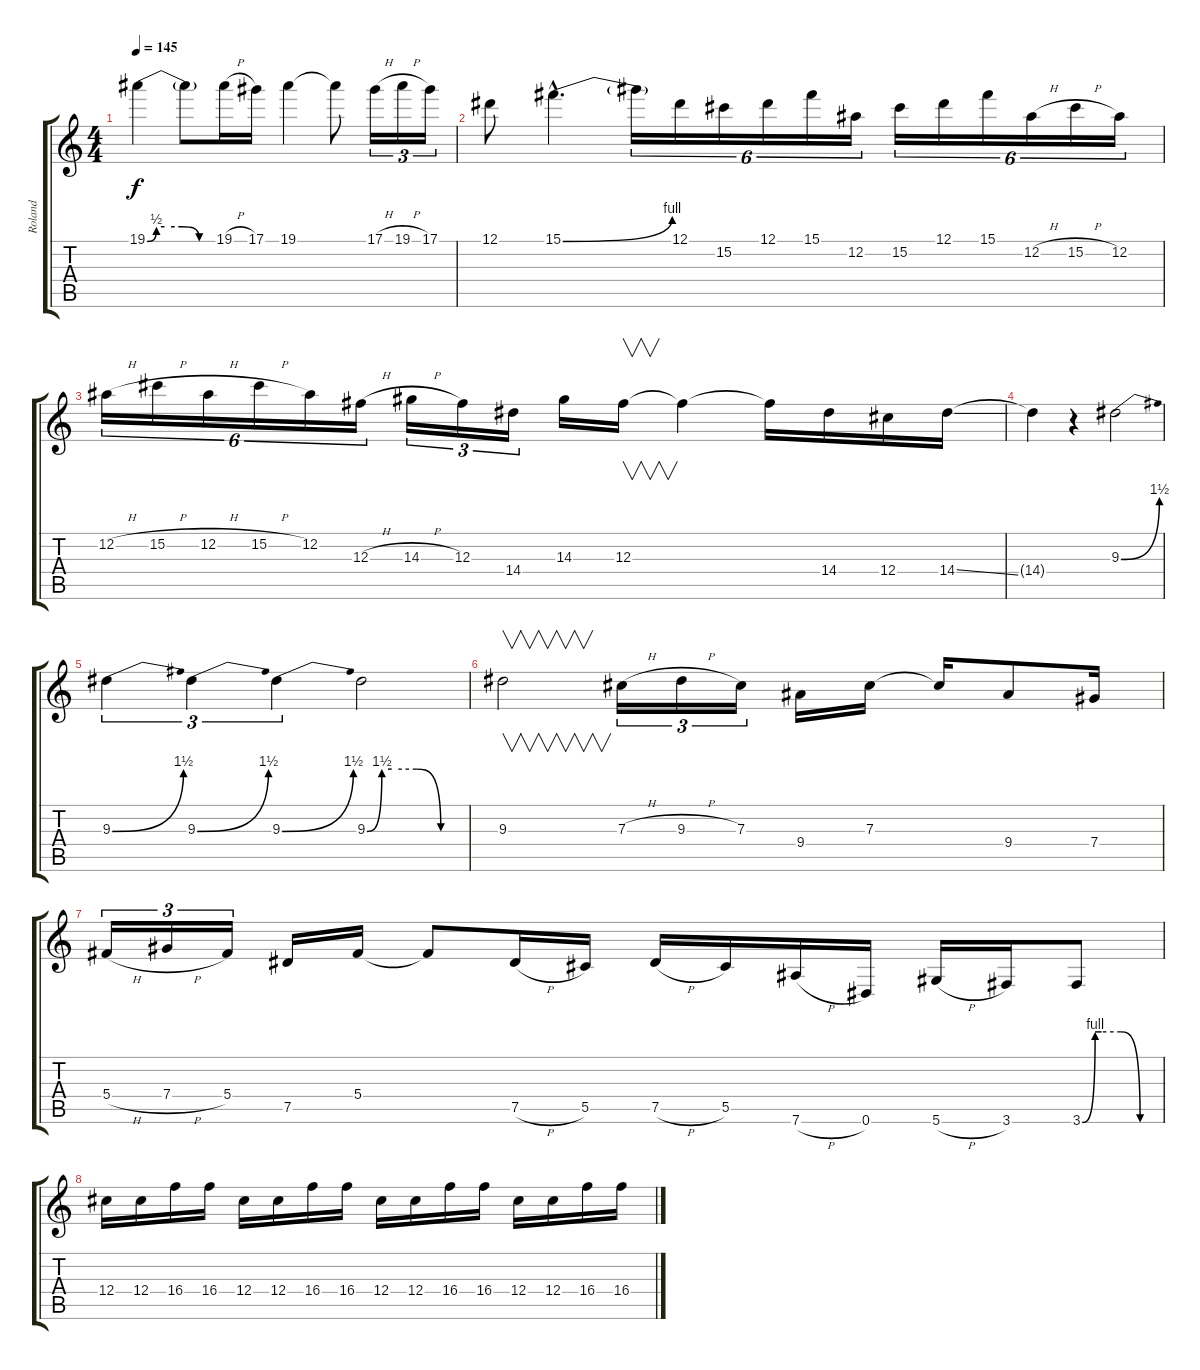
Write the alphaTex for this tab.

\track ("Roland" "Roland") {instrument overdrivenguitar}
\staff {score tabs}
\tuning (Eb4 Bb3 Gb3 Db3 Ab2 Eb2) {hide}
\ts (4 4)
\tempo 145
\clef g2
\ks c
19.1{be (custom 0 0 8 2 15 2 30 2 45 0 60 0)}.4{dy f} 19.1{t}.8 19.1{h}.16 17.1.16 19.1.4 19.1{t}.8 17.1{h}.16{tu (3 2)} 19.1{h}.16{tu (3 2)} 17.1.16{tu (3 2)} |
12.1.8 15.1{be (bend 0 0 60 4) hac}.4{d} 15.1{t}.16{tu (6 4)} 12.1.16{tu (6 4)} 15.2.16{tu (6 4)} 12.1.16{tu (6 4)} 15.1.16{tu (6 4)} 12.2.16{tu (6 4)} 15.2.16{tu (6 4)} 12.1.16{tu (6 4)} 15.1.16{tu (6 4)} 12.2{h}.16{tu (6 4)} 15.2{h}.16{tu (6 4)} 12.2.16{tu (6 4)} |
12.2{h}.16{tu (6 4)} 15.2{h}.16{tu (6 4)} 12.2{h}.16{tu (6 4)} 15.2{h}.16{tu (6 4)} 12.2.16{tu (6 4)} 12.3{h}.16{tu (6 4)} 14.3{h}.16{tu (3 2)} 12.3.16{tu (3 2)} 14.4.16{tu (3 2)} 14.3.16 12.3.16{v} 12.3{t}.4 12.3{t}.16 14.4.16 12.4.16 14.4{ss}.16 |
14.4{t}.4 r.4 9.3{be (bend 0 0 60 6)}.2 |
9.3{be (bend 0 0 60 6)}.4{tu (3 2)} 9.3{be (bend 0 0 60 6)}.4{tu (3 2)} 9.3{be (bend 0 0 60 6)}.4{tu (3 2)} 9.3{be (custom 0 0 9 6 15 6 30 6 45 0 60 0)}.2 |
9.3.2{v} 7.3{h}.16{tu (3 2)} 9.3{h}.16{tu (3 2)} 7.3.16{tu (3 2)} 9.4.16 7.3.16 7.3{t}.16 9.4.8 7.4.16 |
5.4{h}.16{tu (3 2)} 7.4{h}.16{tu (3 2)} 5.4.16{tu (3 2)} 7.5.16 5.4.16 5.4{t}.8 7.5{h}.16 5.5.16 7.5{h}.16 5.5.16 7.6{h}.16 0.6.16 5.6{h}.16 3.6.16 3.6{be (custom 0 0 10 4 15 4 30 4 45 0 60 0)}.8 |
12.4.16 12.4.16 16.4.16 16.4.16 12.4.16 12.4.16 16.4.16 16.4.16 12.4.16 12.4.16 16.4.16 16.4.16 12.4.16 12.4.16 16.4.16 16.4.16
